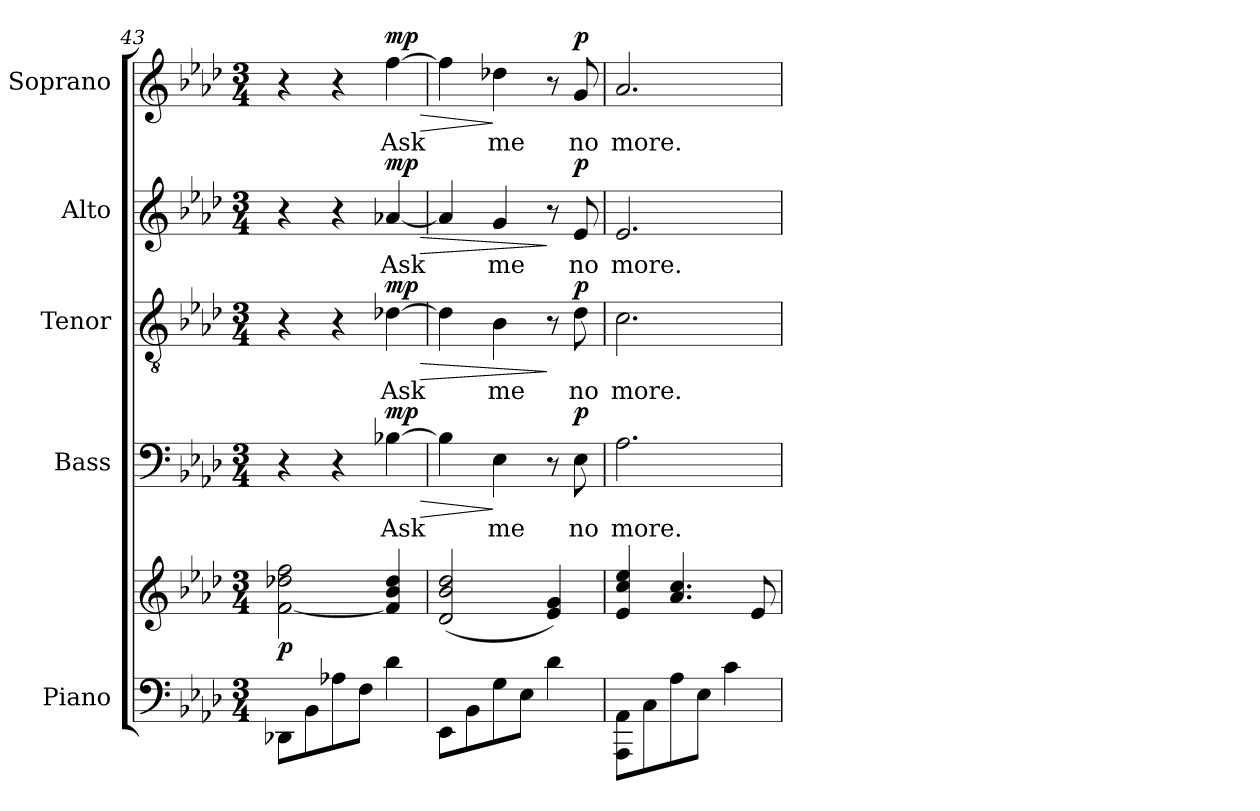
**kern	**kern	**dynam	**kern	**text	**dynam	**kern	**text	**dynam	**kern	**text	**dynam	**kern	**text	**dynam
*part5	*part5	*part5	*part4	*part4	*part4	*part3	*part3	*part3	*part2	*part2	*part2	*part1	*part1	*part1
*staff6	*staff5	*staff5/6	*staff4	*staff4	*staff4	*staff3	*staff3	*staff3	*staff2	*staff2	*staff2	*staff1	*staff1	*staff1
*I"Piano	*	*	*I"Bass	*	*	*I"Tenor	*	*	*I"Alto	*	*	*I"Soprano	*	*
*I'Pno.	*	*	*I'B.	*	*	*I'T.	*	*	*I'A.	*	*	*I'S.	*	*
*clefF4	*clefG2	*	*clefF4	*	*	*clefGv2	*	*	*clefG2	*	*	*clefG2	*	*
*k[b-e-a-d-]	*k[b-e-a-d-]	*	*k[b-e-a-d-]	*	*	*k[b-e-a-d-]	*	*	*k[b-e-a-d-]	*	*	*k[b-e-a-d-]	*	*
*M3/4	*M3/4	*	*M3/4	*	*	*M3/4	*	*	*M3/4	*	*	*M3/4	*	*
=43	=43	=43	=43	=43	=43	=43	=43	=43	=43	=43	=43	=43	=43	=43
!	!	!LO:DY:b	!	!	!	!	!	!	!	!	!	!	!	!
8DD-X\L	[2f\ 2dd-X\ 2ff\	p	4r	.	.	4r	.	.	4r	.	.	4r	.	.
8BB-\	.	.	.	.	.	.	.	.	.	.	.	.	.	.
8A-X\	.	.	4r	.	.	4r	.	.	4r	.	.	4r	.	.
8F\J	.	.	.	.	.	.	.	.	.	.	.	.	.	.
!	!	!	!	!LO:LY:b	!LO:HP:b	!	!LO:LY:b	!LO:HP:b	!	!LO:LY:b	!LO:HP:b	!	!LO:LY:b	!LO:HP:b
!	!	!	!	!	!LO:DY:n=1:a	!	!	!LO:DY:n=1:a	!	!	!LO:DY:n=1:a	!	!	!LO:DY:n=1:a
4d-\	4f/] 4b-/ 4dd-/	.	[4B-X\	Ask	> mp	[4d-X\	Ask	> mp	[4a-X/	Ask	> mp	[4ff\	Ask	> mp
=44	=44	=44	=44	=44	=44	=44	=44	=44	=44	=44	=44	=44	=44	=44
8EE-\L	(2d-/ 2b-/ 2dd-/	.	4B-\]	.	.	4d-\]	.	.	4a-/]	.	.	4ff\]	.	.
8BB-\	.	.	.	.	.	.	.	.	.	.	.	.	.	.
!	!	!	!	!LO:LY:b	!	!	!LO:LY:b	!	!	!LO:LY:b	!	!	!LO:LY:b	!
8G\	.	.	4E-\	me	]	4B-\	me	.	4g/	me	.	4dd-X\	me	]
8E-\J	.	.	.	.	.	.	.	.	.	.	.	.	.	.
4d-\	4e-/ 4g/)	.	8r	.	.	8r	.	]	8r	.	]	8r	.	.
!	!	!	!	!LO:LY:b	!LO:DY:a	!	!LO:LY:b	!LO:DY:a	!	!LO:LY:b	!LO:DY:a	!	!LO:LY:b	!LO:DY:a
.	.	.	8E-\	no	p	8d-\	no	p	8e-/	no	p	8g/	no	p
!!LO:LB:g=z
=45	=45	=45	=45	=45	=45	=45	=45	=45	=45	=45	=45	=45	=45	=45
!	!	!	!	!LO:LY:b	!	!	!LO:LY:b	!	!	!LO:LY:b	!	!	!LO:LY:b	!
8AAA-\ 8AA-\L	4e-/ 4cc/ 4ee-/	.	2.A-\	more.	.	2.c\	more.	.	2.e-/	more.	.	2.a-/	more.	.
8C\	.	.	.	.	.	.	.	.	.	.	.	.	.	.
8A-\	4.a-/ 4.cc/	.	.	.	.	.	.	.	.	.	.	.	.	.
8E-\J	.	.	.	.	.	.	.	.	.	.	.	.	.	.
4c\	.	.	.	.	.	.	.	.	.	.	.	.	.	.
.	8e-/	.	.	.	.	.	.	.	.	.	.	.	.	.
=	=	=	=	=	=	=	=	=	=	=	=	=	=	=
*-	*-	*-	*-	*-	*-	*-	*-	*-	*-	*-	*-	*-	*-	*-
